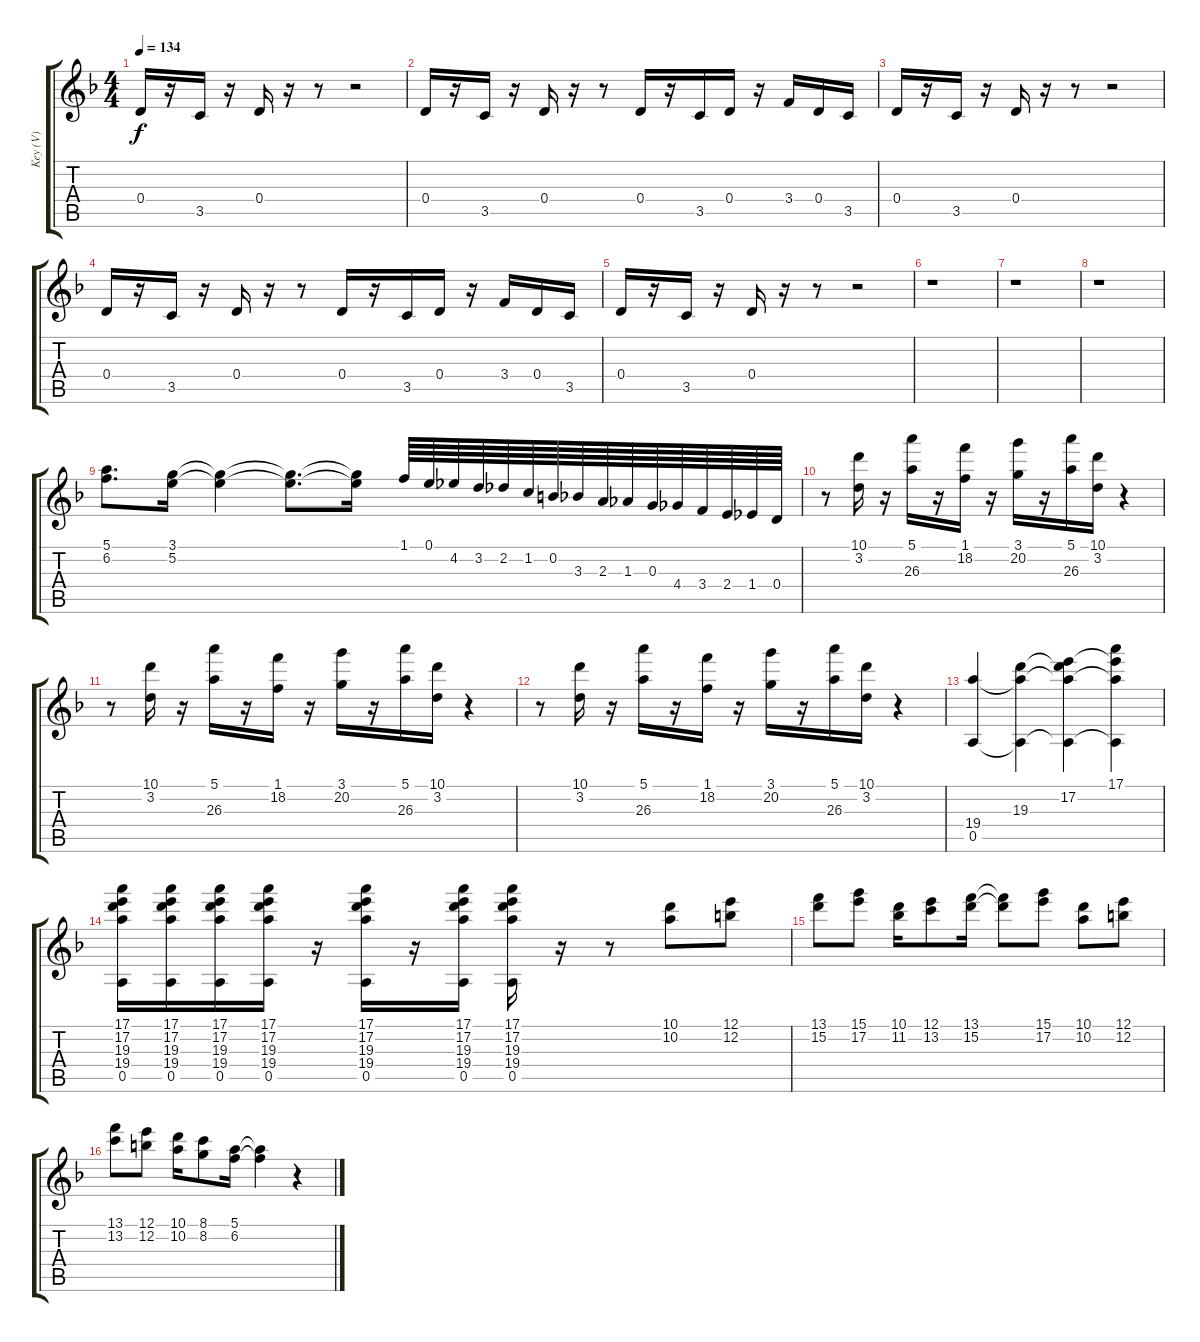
\track ("Key (V)" "Key (V)") {instrument stringensemble1}
\staff {score tabs}
\tuning (E5 B4 G4 D4 A3 E3) {hide}
\ts (4 4)
\tempo 134
\clef g2
\ks f
0.4.16{dy f} r.16 3.5.16 r.16 0.4.16 r.16 r.8 r.2 |
0.4.16 r.16 3.5.16 r.16 0.4.16 r.16 r.8 0.4.16 r.16 3.5.16 0.4.16 r.16 3.4.16 0.4.16 3.5.16 |
0.4.16 r.16 3.5.16 r.16 0.4.16 r.16 r.8 r.2 |
0.4.16 r.16 3.5.16 r.16 0.4.16 r.16 r.8 0.4.16 r.16 3.5.16 0.4.16 r.16 3.4.16 0.4.16 3.5.16 |
0.4.16 r.16 3.5.16 r.16 0.4.16 r.16 r.8 r.2 |
r.1 |
r.1 |
r.1 |
(5.1 6.2).8{d volume 11 instrument rockorgan} (3.1 5.2).16 (3.1{t} 5.2{t}).4 (3.1{t} 5.2{t}).8{d} (3.1{t} 5.2{t}).16 1.1.64 0.1.64 4.2.64 3.2.64 2.2.64 1.2.64 0.2.64 3.3.64 2.3.64 1.3.64 0.3.64 4.4.64 3.4.64 2.4.64 1.4.64 0.4.64 |
r.8 (10.1 3.2).16{volume 7 instrument percussiveorgan} r.16 (5.1 26.3).16 r.16 (1.1 18.2).16 r.16 (3.1 20.2).16 r.16 (5.1 26.3).16 (10.1 3.2).16 r.4 |
r.8 (10.1 3.2).16 r.16 (5.1 26.3).16 r.16 (1.1 18.2).16 r.16 (3.1 20.2).16 r.16 (5.1 26.3).16 (10.1 3.2).16 r.4 |
r.8 (10.1 3.2).16 r.16 (5.1 26.3).16 r.16 (1.1 18.2).16 r.16 (3.1 20.2).16 r.16 (5.1 26.3).16 (10.1 3.2).16 r.4 |
(19.4 0.5).4 (19.3 19.4{t} 0.5{t}).4 (17.2 19.3{t} 19.4{t} 0.5{t}).4 (17.1 17.2{t} 19.4{t} 0.5{t}).4 |
(17.1 17.2 19.3 19.4 0.5).16 (17.1 17.2 19.3 19.4 0.5).16 (17.1 17.2 19.3 19.4 0.5).16 (17.1 17.2 19.3 19.4 0.5).16 r.16 (17.1 17.2 19.3 19.4 0.5).16 r.16 (17.1 17.2 19.3 19.4 0.5).16 (17.1 17.2 19.3 19.4 0.5).16 r.16 r.8 (10.1 10.2).8{volume 8 balance 5 instrument distortionguitar} (12.1 12.2).8 |
(13.1 15.2).8 (15.1 17.2).8 (10.1 11.2).16 (12.1 13.2).8 (13.1 15.2).16 (13.1{t} 15.2{t}).8 (15.1 17.2).8 (10.1 10.2).8 (12.1 12.2).8 |
(13.1 13.2).8 (12.1 12.2).8 (10.1 10.2).16 (8.1 8.2).8 (5.1 6.2).16 (5.1{t} 6.2{t}).4 r.4
